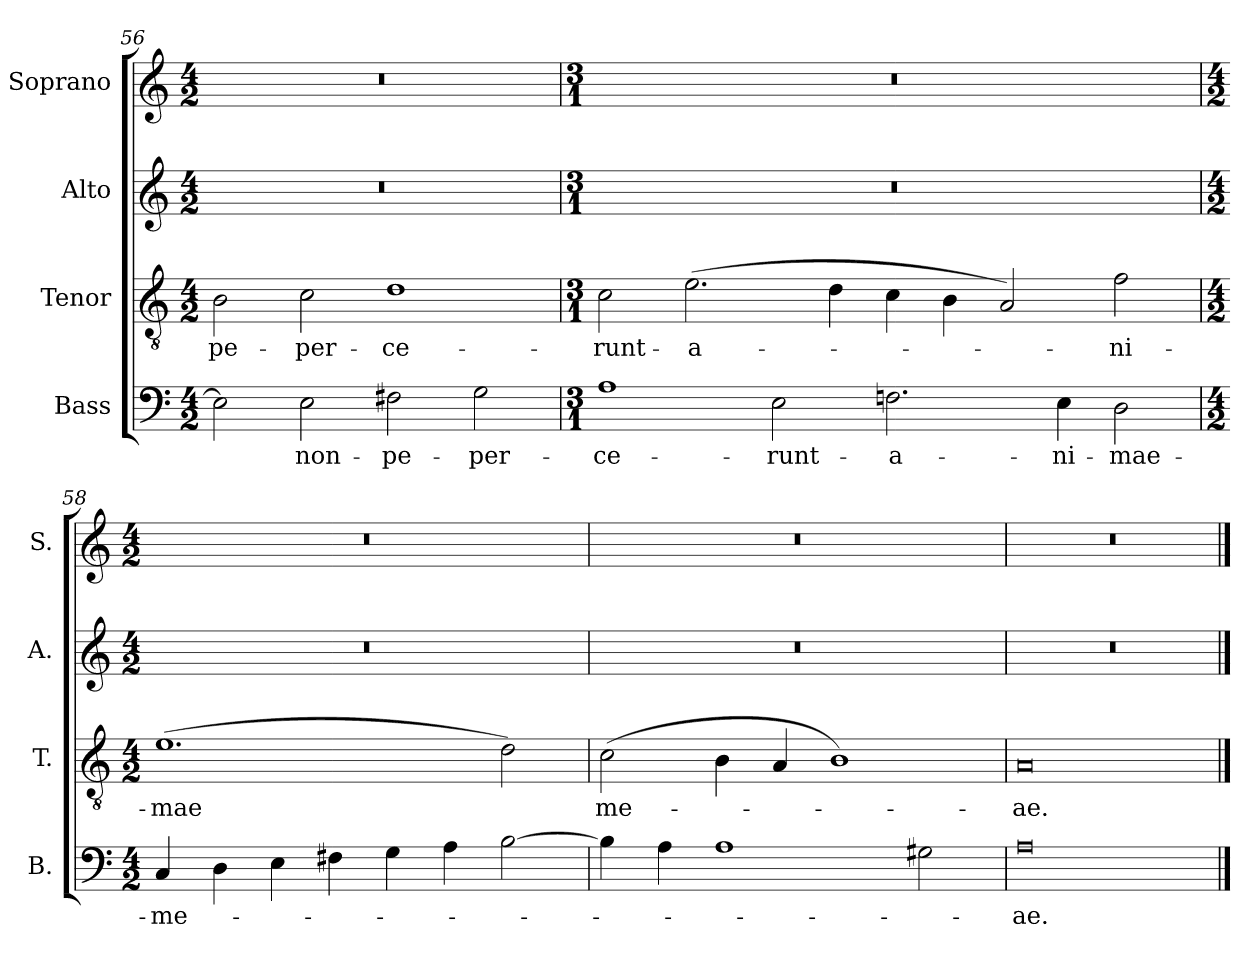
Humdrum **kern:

**kern	**text	**kern	**text	**kern	**kern
*part4	*part4	*part3	*part3	*part2	*part1
*staff4	*staff4	*staff3	*staff3	*staff2	*staff1
*I"Bass	*	*I"Tenor	*	*I"Alto	*I"Soprano
*I'B.	*	*I'T.	*	*I'A.	*I'S.
*clefF4	*	*clefGv2	*	*clefG2	*clefG2
*	*	*ITrd7c12	*	*	*
*k[]	*	*k[]	*	*k[]	*k[]
*C:	*	*C:	*	*C:	*C:
*M4/2	*	*M4/2	*	*M4/2	*M4/2
=56	=56	=56	=56	=56	=56
!	!	!	!LO:LY:b:color=#000000	!LO:N:vis=1	!LO:N:vis=1
2Ei\]	.	2BBi\	-pe-	0r	0r
!	!LO:LY:b:color=#000000	!	!	!	!
!	!	!	!LO:LY:b:color=#000000	!	!
2Ei\	non-	2Ci\	-per-	.	.
!	!LO:LY:b:color=#000000	!	!	!	!
!	!	!	!LO:LY:b:color=#000000	!	!
2F#Xi\	-pe-	1Di	-ce-	.	.
!	!LO:LY:b:color=#000000	!	!	!	!
2Gi\	-per-	.	.	.	.
=57	=57	=57	=57	=57	=57
*M3/1	*	*M3/1	*	*M3/1	*M3/1
!	!LO:LY:b:color=#000000	!	!	!	!
!	!	!	!LO:LY:b:color=#000000	!LO:N:vis=1	!LO:N:vis=1
1Ai	-ce-	2Ci\	-runt-	0.r	0.r
!	!	!	!LO:LY:b:color=#000000	!	!
.	.	(2.Ei\	-a-	.	.
!	!LO:LY:b:color=#000000	!	!	!	!
2Ei\	-runt-	.	.	.	.
.	.	4Di\	.	.	.
!	!LO:LY:b:color=#000000	!	!	!	!
2.Fni\	-a-	4Ci\	.	.	.
.	.	4BBi\	.	.	.
.	.	2AAi/)	.	.	.
!	!LO:LY:b:color=#000000	!	!	!	!
4Ei\	-ni-	.	.	.	.
!	!LO:LY:b:color=#000000	!	!	!	!
!	!	!	!LO:LY:b:color=#000000	!	!
2Di\	-mae-	2Fi\	-ni-	.	.
=58	=58	=58	=58	=58	=58
*M4/2	*	*M4/2	*	*M4/2	*M4/2
!	!LO:LY:b:color=#000000	!	!	!	!
!	!	!	!LO:LY:b:color=#000000	!LO:N:vis=1	!LO:N:vis=1
4Ci/	-me-	(1.Ei	-mae	0r	0r
4Di\	.	.	.	.	.
4Ei\	.	.	.	.	.
4F#Xi\	.	.	.	.	.
4Gi\	.	.	.	.	.
4Ai\	.	.	.	.	.
[2Bi\	.	2Di\)	.	.	.
=59	=59	=59	=59	=59	=59
!	!	!	!LO:LY:b:color=#000000	!LO:N:vis=1	!LO:N:vis=1
4Bi\]	.	(2Ci\	me-	0r	0r
4Ai\	.	.	.	.	.
1Ai	.	4BBi\	.	.	.
.	.	4AAi/	.	.	.
.	.	1BBi)	.	.	.
2G#Xi\	.	.	.	.	.
=60	=60	=60	=60	=60	=60
!	!LO:LY:b:color=#000000	!	!	!	!
!	!	!	!LO:LY:b:color=#000000	!LO:N:vis=1	!LO:N:vis=1
0Ai	-ae.	0AAi	-ae.-	0r	0r
==	==	==	==	==	==
*-	*-	*-	*-	*-	*-
